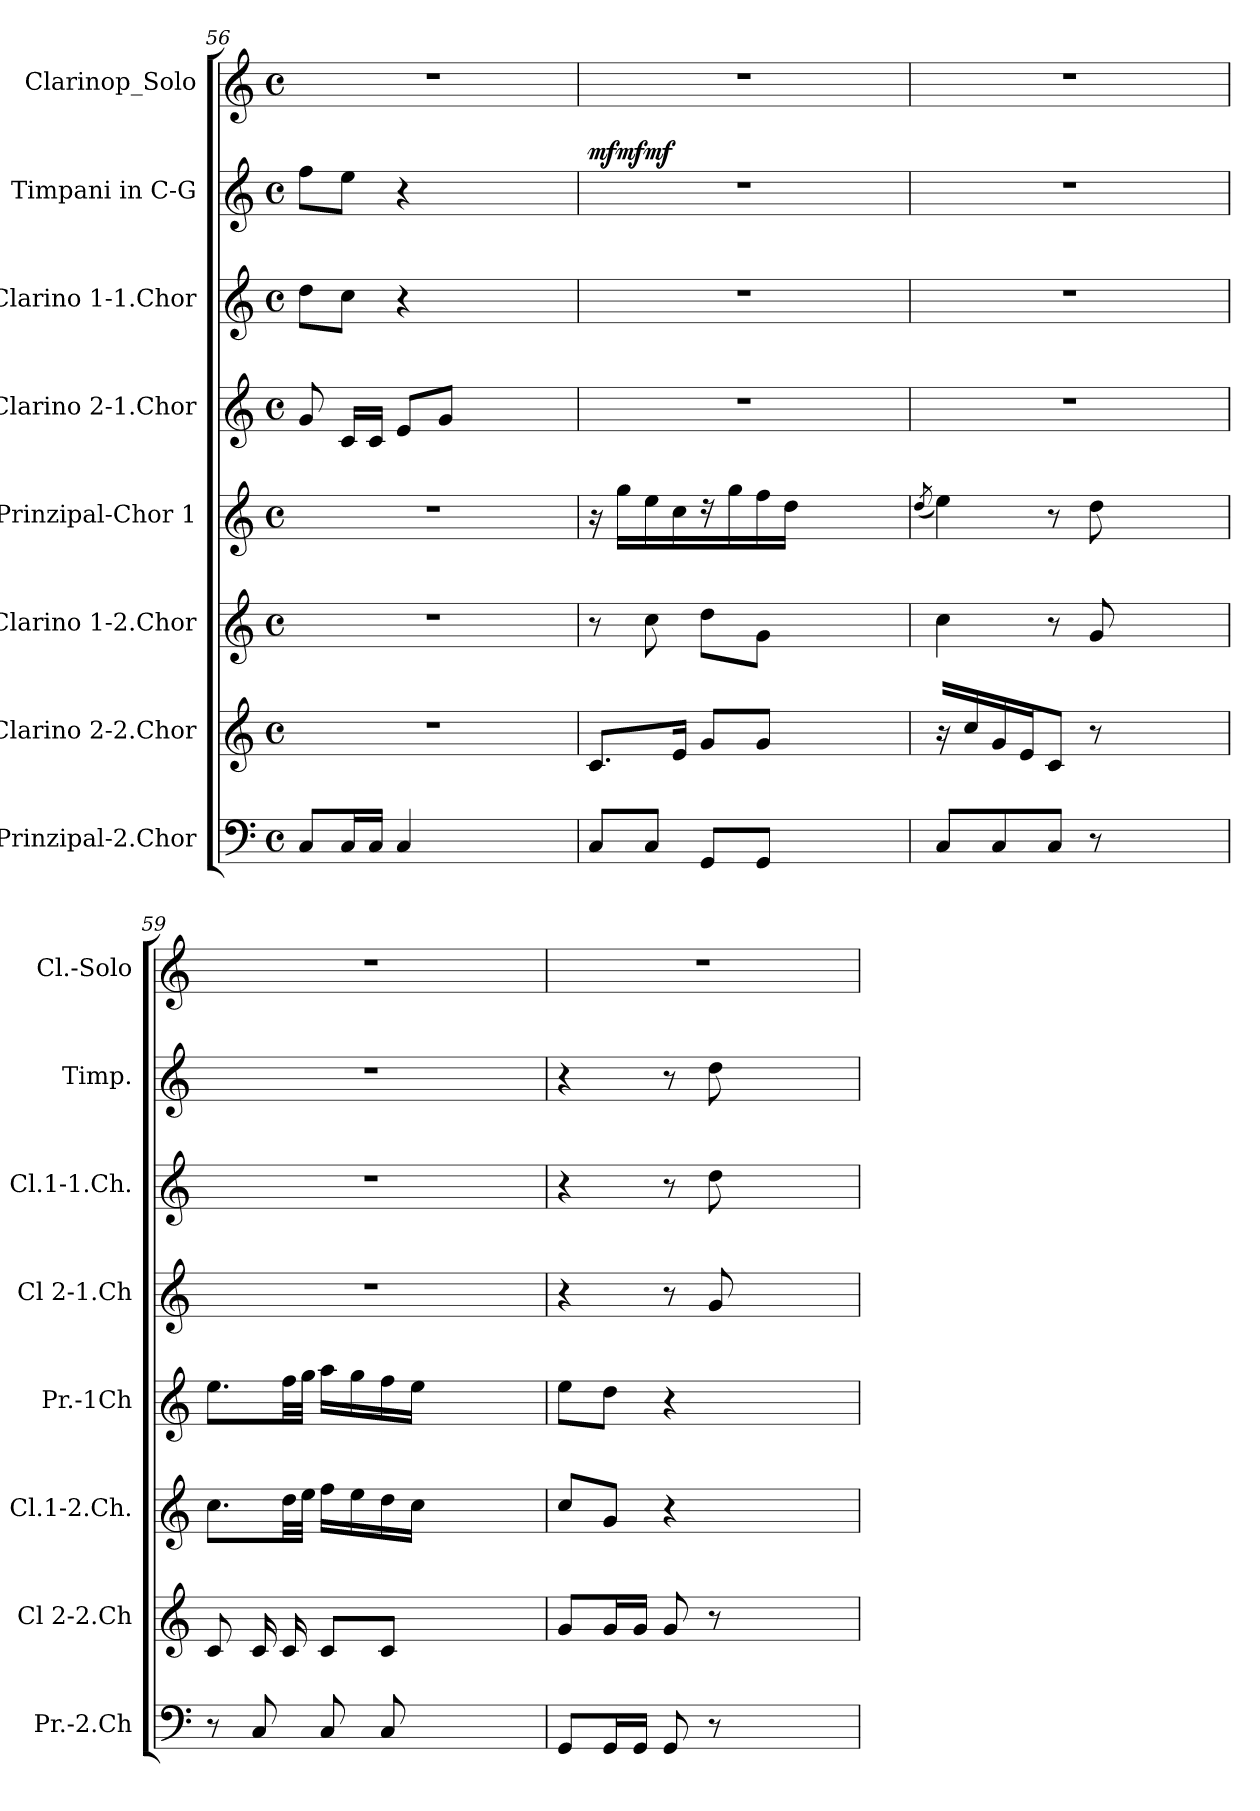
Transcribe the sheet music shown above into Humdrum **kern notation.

**kern	**kern	**kern	**kern	**kern	**kern	**kern	**kern	**dynam
*part8	*part7	*part6	*part5	*part4	*part3	*part2	*part1	*part1
*staff8	*staff7	*staff6	*staff5	*staff4	*staff3	*staff2	*staff1	*staff1
*I"Prinzipal-2.Chor	*I"Clarino 2-2.Chor	*I"Clarino 1-2.Chor	*I"Prinzipal-Chor 1	*I"Clarino 2-1.Chor	*I"Clarino 1-1.Chor	*I"Timpani in C-G	*I"Clarinop_Solo	*
*I'Pr.-2.Ch	*I'Cl 2-2.Ch	*I'Cl.1-2.Ch.	*I'Pr.-1Ch	*I'Cl 2-1.Ch	*I'Cl.1-1.Ch.	*I'Timp.	*I'Cl.-Solo	*
*clefF4	*clefG2	*clefG2	*clefG2	*clefG2	*clefG2	*clefG2	*clefG2	*
*	*	*ITrd1c2	*ITrd1c2	*	*ITrd1c2	*ITrd1c2	*	*
*k[]	*k[]	*k[b-e-]	*k[b-e-]	*k[]	*k[b-e-]	*k[b-e-]	*k[]	*
*C:	*C:	*B-:	*B-:	*C:	*B-:	*B-:	*C:	*
*M4/4	*M4/4	*M4/4	*M4/4	*M4/4	*M4/4	*M4/4	*M4/4	*
*met(c)	*met(c)	*met(c)	*met(c)	*met(c)	*met(c)	*met(c)	*met(c)	*
=56	=56	=56	=56	=56	=56	=56	=56	=56
8CL	1r	1r	1r	8g	8ccL	8ee-L	1r	.
16CL	.	.	.	16cLL	8b-J	8ddJ	.	.
16CJJ	.	.	.	16cJJ	.	.	.	.
4C	.	.	.	8eL	4r	4r	.	.
.	.	.	.	8gJ	.	.	.	.
2ryy	.	.	.	2ryy	2ryy	2ryy	.	.
!!LO:LB:g=z
=57	=57	=57	=57	=57	=57	=57	=57	=57
!	!	!	!	!	!	!	!	!LO:DY:b
*	*	*	*	*	*	*	*^	*
*	*	*	*	*	*	*	*	*^	*
8CL	8.cL	8r	16r	1r	1r	1r	1r	16ryy	8ryy	mf
!	!	!	!	!	!	!	!	!	!	!LO:DY:b
.	.	.	16ffLL	.	.	.	.	2...ryy	.	mf
!	!	!	!	!	!	!	!	!	!	!LO:DY:b
8CJ	.	8b-	16dd	.	.	.	.	.	2..ryy	mf
.	16eJk	.	16b-	.	.	.	.	.	.	.
8GGL	8gL	8ccL	16r	.	.	.	.	.	.	.
.	.	.	16ff	.	.	.	.	.	.	.
8GGJ	8gJ	8fJ	16ee-	.	.	.	.	.	.	.
.	.	.	16ccJJ	.	.	.	.	.	.	.
2ryy	2ryy	2ryy	2ryy	.	.	.	.	.	.	.
*	*	*	*	*	*	*	*v	*v	*v	*
=58	=58	=58	=58	=58	=58	=58	=58	=58
.	.	.	(>8qcc	.	.	.	.	.
8CL	16r	4b-	4dd)	1r	1r	1r	1r	.
.	16ccLL	.	.	.	.	.	.	.
8C	16g	.	.	.	.	.	.	.
.	16eJJ	.	.	.	.	.	.	.
8CJ	8cJ	8r	8r	.	.	.	.	.
8r	8r	8f	8cc	.	.	.	.	.
2ryy	2ryy	2ryy	2ryy	.	.	.	.	.
=59	=59	=59	=59	=59	=59	=59	=59	=59
8r	8c	8.b-L	8.ddL	1r	1r	1r	1r	.
8C	16c	.	.	.	.	.	.	.
.	16c	32ccLL	32ee-LL	.	.	.	.	.
.	.	32ddJJJ	32ffJJJ	.	.	.	.	.
8C	8cL	16ee-LL	16ggLL	.	.	.	.	.
.	.	16dd	16ff	.	.	.	.	.
8C	8cJ	16cc	16ee-	.	.	.	.	.
.	.	16b-JJ	16ddJJ	.	.	.	.	.
2ryy	2ryy	2ryy	2ryy	.	.	.	.	.
!!LO:LB:g=z
=60	=60	=60	=60	=60	=60	=60	=60	=60
8GGL	8gL	8b-L	8ddL	4r	4r	4r	1r	.
16GGL	16gL	8fJ	8ccJ	.	.	.	.	.
16GGJJ	16gJJ	.	.	.	.	.	.	.
8GG	8g	4r	4r	8r	8r	8r	.	.
8r	8r	.	.	8g	8cc	8cc	.	.
2ryy	2ryy	2ryy	2ryy	2ryy	2ryy	2ryy	.	.
=	=	=	=	=	=	=	=	=
*-	*-	*-	*-	*-	*-	*-	*-	*-
